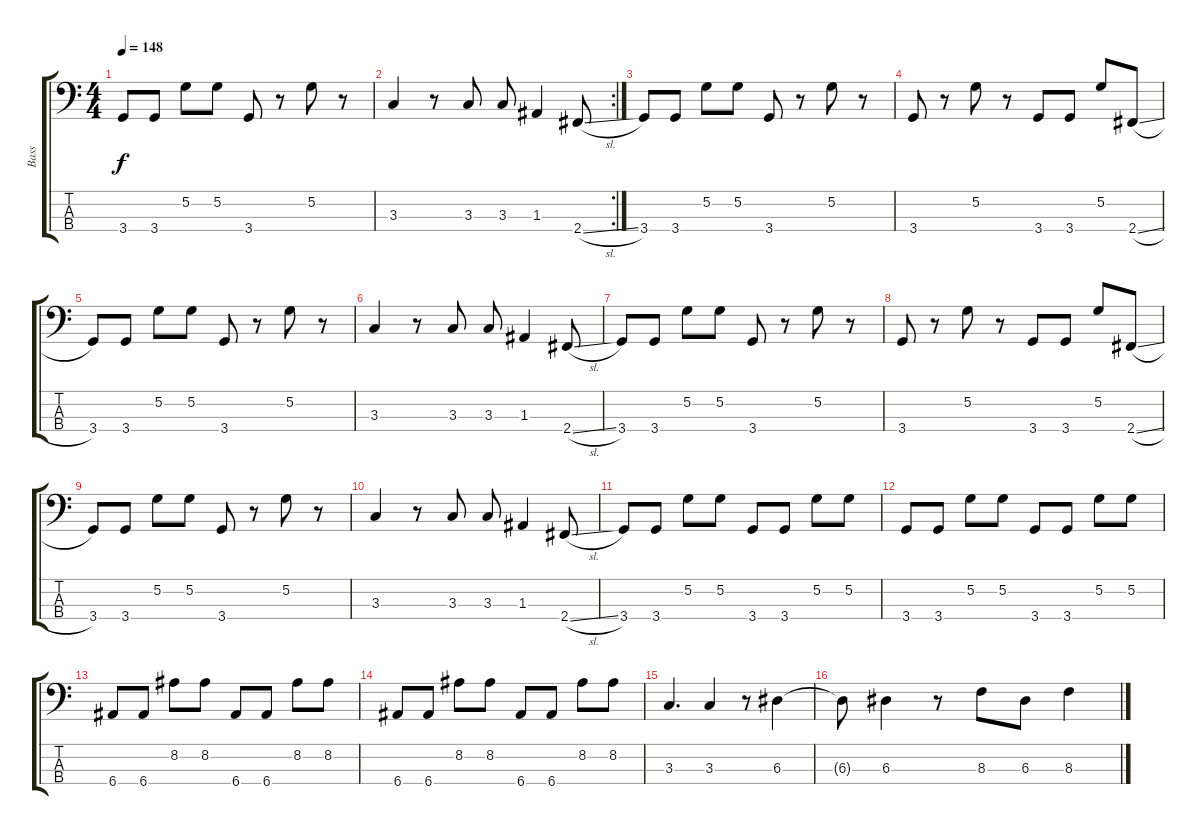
\track ("Bass" "Bass") {instrument electricbassfinger}
\staff {score tabs}
\tuning (G2 D2 A1 E1) {hide}
\ts (4 4)
\tempo 148
\clef f4
\ks c
3.4.8{dy f} 3.4.8 5.2.8 5.2.8 3.4.8 r.8 5.2.8 r.8 |
\rc 2
3.3.4 r.8 3.3.8 3.3.8 1.3.4 2.4{sl}.8 |
3.4.8 3.4.8 5.2.8 5.2.8 3.4.8 r.8 5.2.8 r.8 |
3.4.8 r.8 5.2.8 r.8 3.4.8 3.4.8 5.2.8 2.4{sl}.8 |
3.4.8 3.4.8 5.2.8 5.2.8 3.4.8 r.8 5.2.8 r.8 |
3.3.4 r.8 3.3.8 3.3.8 1.3.4 2.4{sl}.8 |
3.4.8 3.4.8 5.2.8 5.2.8 3.4.8 r.8 5.2.8 r.8 |
3.4.8 r.8 5.2.8 r.8 3.4.8 3.4.8 5.2.8 2.4{sl}.8 |
3.4.8 3.4.8 5.2.8 5.2.8 3.4.8 r.8 5.2.8 r.8 |
3.3.4 r.8 3.3.8 3.3.8 1.3.4 2.4{sl}.8 |
3.4.8 3.4.8 5.2.8 5.2.8 3.4.8 3.4.8 5.2.8 5.2.8 |
3.4.8 3.4.8 5.2.8 5.2.8 3.4.8 3.4.8 5.2.8 5.2.8 |
6.4.8 6.4.8 8.2.8 8.2.8 6.4.8 6.4.8 8.2.8 8.2.8 |
6.4.8 6.4.8 8.2.8 8.2.8 6.4.8 6.4.8 8.2.8 8.2.8 |
3.3.4{d} 3.3.4 r.8 6.3.4 |
6.3{t}.8 6.3.4 r.8 8.3.8 6.3.8 8.3.4
